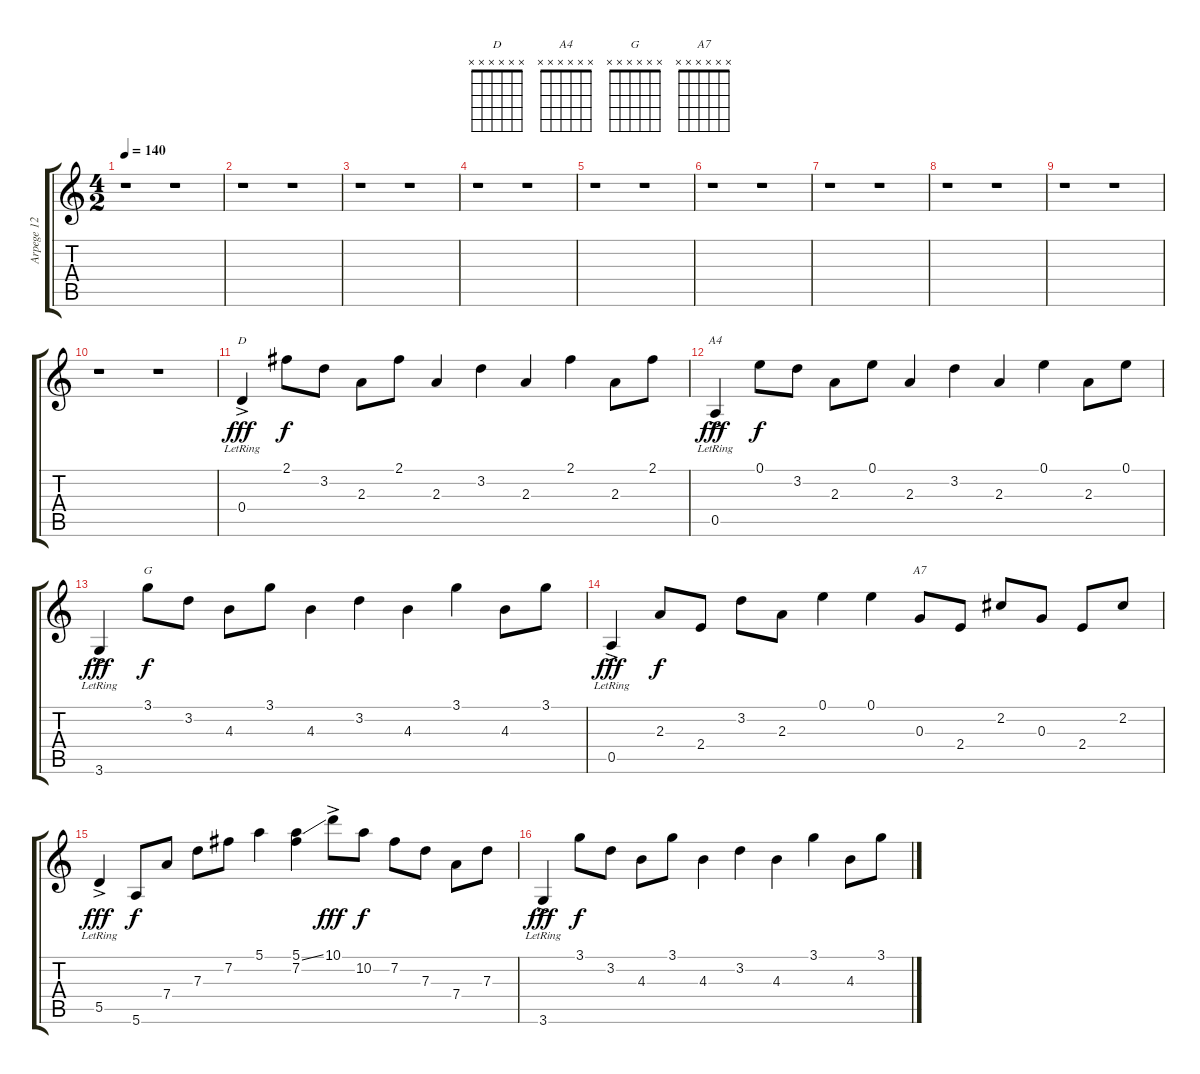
\track ("Arpege 12 cordes" "Arpege 12 ") {instrument acousticguitarnylon}
\staff {score tabs}
\tuning (E4 B3 G3 D3 A2 E2) {hide}
\chord ("D" x x x x x x)
\chord ("A4" x x x x x x)
\chord ("G" x x x x x x)
\chord ("A7" x x x x x x)
\ts (4 2)
\tempo 140
\clef g2
\ks c
r.1{dy fff instrument acousticguitarnylon} r.1 |
r.1 r.1 |
r.1 r.1 |
r.1 r.1 |
r.1 r.1 |
r.1 r.1 |
r.1 r.1 |
r.1 r.1 |
r.1 r.1 |
r.1 r.1 |
0.4{ac lr}.4{ch "D"} 2.1.8{dy f} 3.2.8 2.3.8 2.1.8 2.3.4 3.2.4 2.3.4 2.1.4 2.3.8 2.1.8 |
0.5{ac lr}.4{ch "A4" dy fff} 0.1.8{dy f} 3.2.8 2.3.8 0.1.8 2.3.4 3.2.4 2.3.4 0.1.4 2.3.8 0.1.8 |
3.6{ac lr}.4{dy fff} 3.1.8{ch "G" dy f} 3.2.8 4.3.8 3.1.8 4.3.4 3.2.4 4.3.4 3.1.4 4.3.8 3.1.8 |
0.5{ac lr}.4{dy fff} 2.3.8{dy f} 2.4.8 3.2.8 2.3.8 0.1.4 0.1.4 0.3.8{ch "A7"} 2.4.8 2.2.8 0.3.8 2.4.8 2.2.8 |
5.5{ac lr}.4{dy fff} 5.6.8{dy f} 7.4.8 7.3.8 7.2.8 5.1.4 (5.1{ss} 7.2).4 10.1{ac}.8{dy fff} 10.2.8{dy f} 7.2.8 7.3.8 7.4.8 7.3.8 |
3.6{ac lr}.4{dy fff} 3.1.8{dy f} 3.2.8 4.3.8 3.1.8 4.3.4 3.2.4 4.3.4 3.1.4 4.3.8 3.1.8
